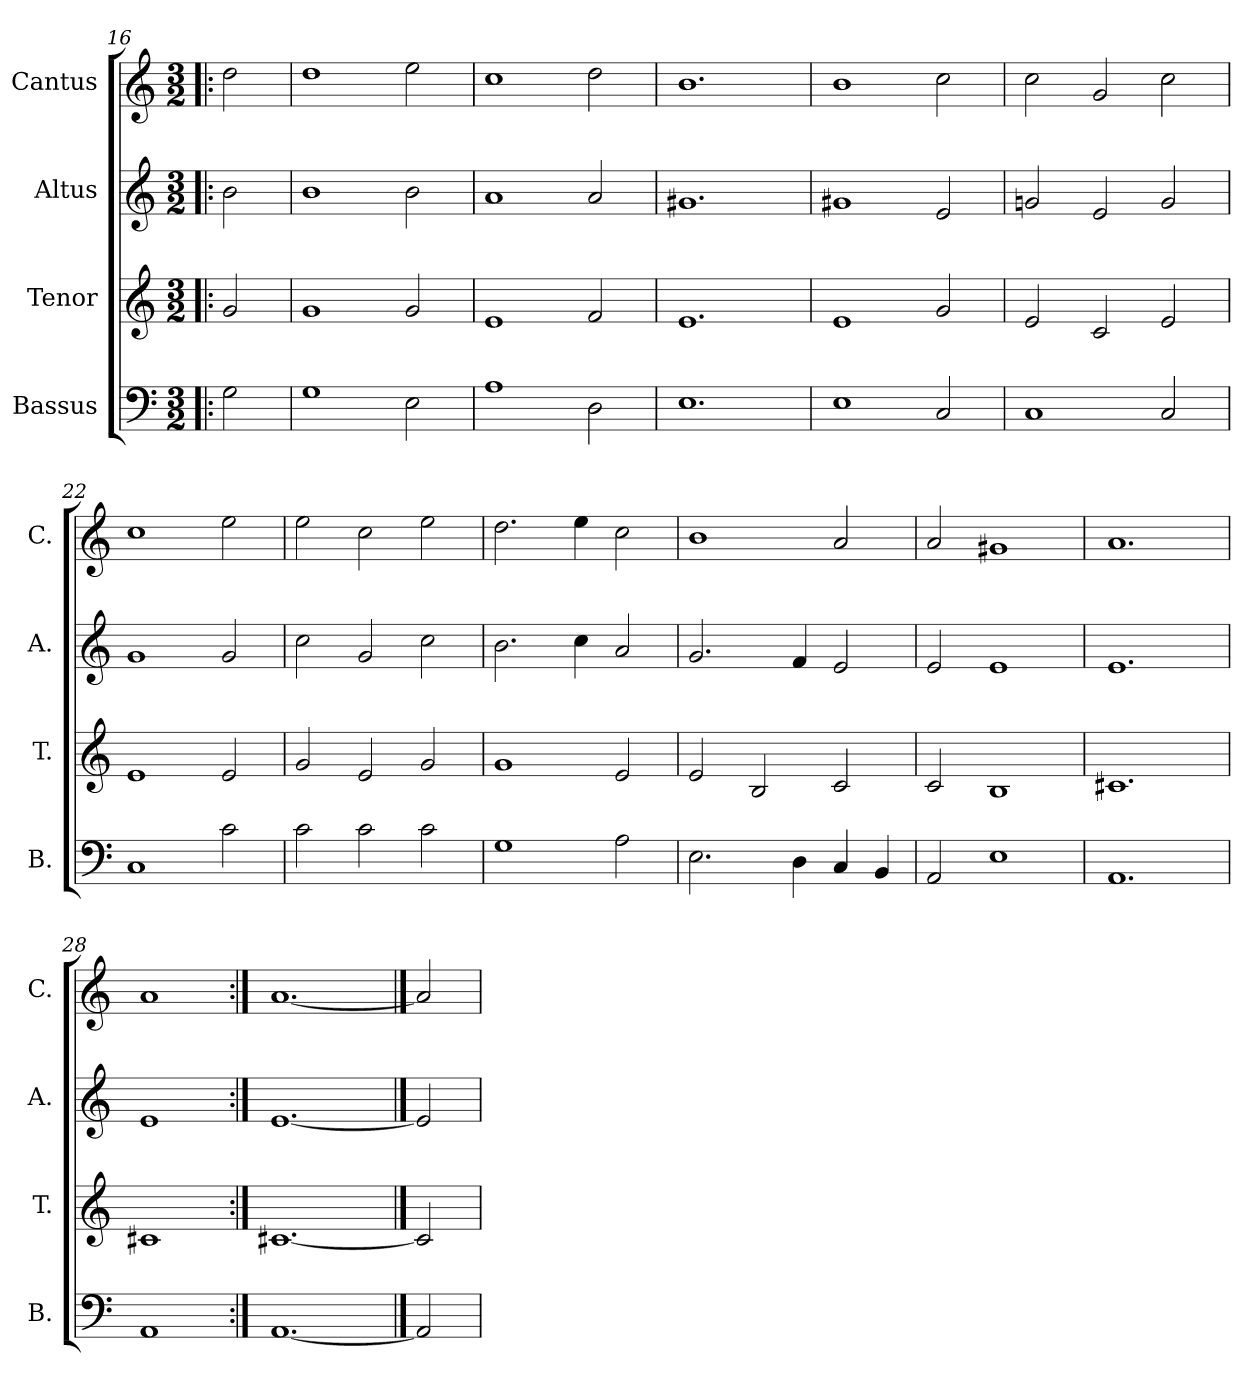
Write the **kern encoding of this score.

**kern	**kern	**kern	**kern
*part4	*part3	*part2	*part1
*staff4	*staff3	*staff2	*staff1
*I"Bassus	*I"Tenor	*I"Altus	*I"Cantus
*I'B.	*I'T.	*I'A.	*I'C.
*clefF4	*clefG2	*clefG2	*clefG2
*k[]	*k[]	*k[]	*k[]
*C:	*C:	*C:	*C:
*M3/2	*M3/2	*M3/2	*M3/2
=16!|:	=16!|:	=16!|:	=16!|:
2G\	2g/	2b\	2dd\
=17	=17	=17	=17
1G\	1g/	1b\	1dd\
2E\	2g/	2b\	2ee\
=18	=18	=18	=18
1A\	1e/	1a/	1cc\
2D\	2f/	2a/	2dd\
=19	=19	=19	=19
1.E\	1.e/	1.g#X/	1.b\
=20	=20	=20	=20
1E\	1e/	1g#X/	1b\
2C/	2g/	2e/	2cc\
!!LO:LB:g=z
=21	=21	=21	=21
1C/	2e/	2gn/	2cc\
.	2c/	2e/	2g/
2C/	2e/	2g/	2cc\
=22	=22	=22	=22
1C/	1e/	1g/	1cc\
2c\	2e/	2g/	2ee\
=23	=23	=23	=23
2c\	2g/	2cc\	2ee\
2c\	2e/	2g/	2cc\
2c\	2g/	2cc\	2ee\
=24	=24	=24	=24
1G\	1g/	2.b\	2.dd\
.	.	4cc\	4ee\
2A\	2e/	2a/	2cc\
=25	=25	=25	=25
2.E\	2e/	2.g/	1b\
.	2B/	.	.
4D\	.	4f/	.
4C/	2c/	2e/	2a/
4BB/	.	.	.
=26	=26	=26	=26
2AA/	2c/	2e/	2a/
1E\	1B/	1e/	1g#X/
=27	=27	=27	=27
1.AA/	1.c#X/	1.e/	1.a/
=28	=28	=28	=28
1AA/	1c#X/	1e/	1a/
=29:|!	=29:|!	=29:|!	=29:|!
[1.AA/	[1.c#X/	[1.e/	[1.a/
==30	==30	==30	==30
2AA/]	2c#/]	2e/]	2a/]
=	=	=	=
*-	*-	*-	*-
